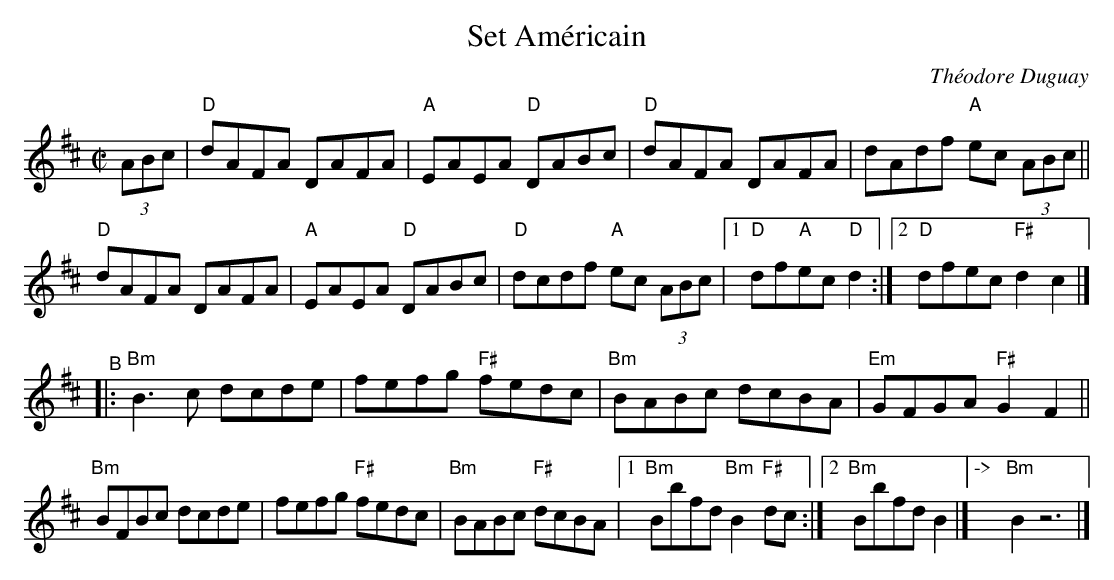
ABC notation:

X:1
T:Set Am\'ericain
C:Th\'eodore Duguay
M:C|
L:1/8
K:D
(3ABc |\
"D"dAFA DAFA | "A"EAEA "D"DABc | "D"dAFA DAFA | dAdf "A"ec (3ABc ||
"D"dAFA DAFA | "A"EAEA "D"DABc | "D"dcdf "A"ec (3ABc |[1 "D" df"A"ec "D"d2 :|[2 "D"dfec "F#"d2c2 |]
"^B"|:\
"Bm"B3c dcde | fefg "F#"fedc | "Bm"BABc dcBA | "Em"GFGA "F#"G2F2 ||
"Bm"BFBc dcde | fefg "F#"fedc | "Bm"BABc "F#"dcBA |[1 "Bm"Bbfd "Bm"B2 "F#"dc :|\
[2 "Bm"Bbfd B2 |]["->""Bm"B2 z6|]
